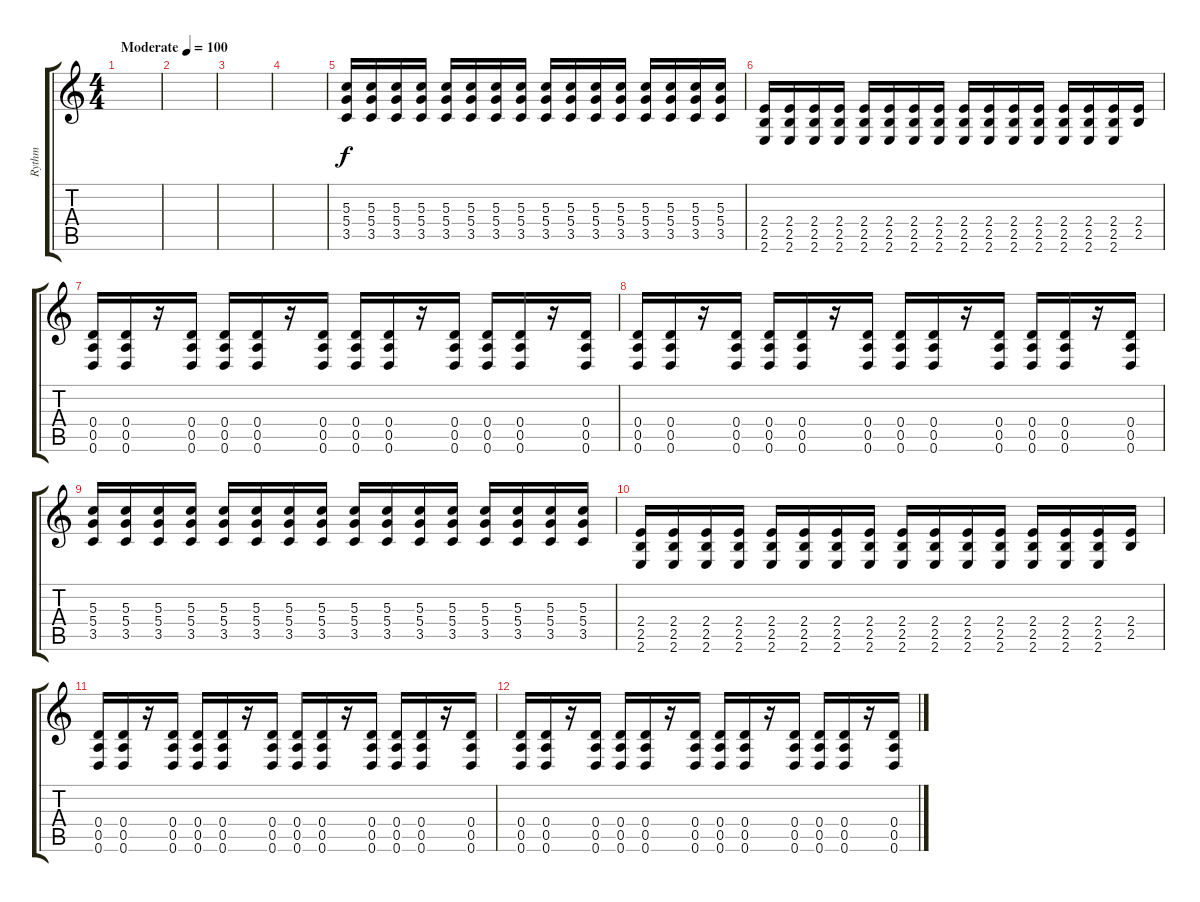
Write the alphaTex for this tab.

\track ("Rythm" "Rythm") {instrument overdrivenguitar}
\staff {score tabs}
\tuning (E4 B3 G3 D3 A2 D2) {hide}
\ts (4 4)
\tempo (100 "Moderate")
\clef g2
\ks c
|
|
|
|
(5.3 5.4 3.5).16 (5.3 5.4 3.5).16 (5.3 5.4 3.5).16 (5.3 5.4 3.5).16 (5.3 5.4 3.5).16 (5.3 5.4 3.5).16 (5.3 5.4 3.5).16 (5.3 5.4 3.5).16 (5.3 5.4 3.5).16 (5.3 5.4 3.5).16 (5.3 5.4 3.5).16 (5.3 5.4 3.5).16 (5.3 5.4 3.5).16 (5.3 5.4 3.5).16 (5.3 5.4 3.5).16 (5.3 5.4 3.5).16 |
(2.4 2.5 2.6).16 (2.4 2.5 2.6).16 (2.4 2.5 2.6).16 (2.4 2.5 2.6).16 (2.4 2.5 2.6).16 (2.4 2.5 2.6).16 (2.4 2.5 2.6).16 (2.4 2.5 2.6).16 (2.4 2.5 2.6).16 (2.4 2.5 2.6).16 (2.4 2.5 2.6).16 (2.4 2.5 2.6).16 (2.4 2.5 2.6).16 (2.4 2.5 2.6).16 (2.4 2.5 2.6).16 (2.4 2.5).16 |
(0.4 0.5 0.6).16 (0.4 0.5 0.6).16 r.16 (0.4 0.5 0.6).16 (0.4 0.5 0.6).16 (0.4 0.5 0.6).16 r.16 (0.4 0.5 0.6).16 (0.4 0.5 0.6).16 (0.4 0.5 0.6).16 r.16 (0.4 0.5 0.6).16 (0.4 0.5 0.6).16 (0.4 0.5 0.6).16 r.16 (0.4 0.5 0.6).16 |
(0.4 0.5 0.6).16 (0.4 0.5 0.6).16 r.16 (0.4 0.5 0.6).16 (0.4 0.5 0.6).16 (0.4 0.5 0.6).16 r.16 (0.4 0.5 0.6).16 (0.4 0.5 0.6).16 (0.4 0.5 0.6).16 r.16 (0.4 0.5 0.6).16 (0.4 0.5 0.6).16 (0.4 0.5 0.6).16 r.16 (0.4 0.5 0.6).16 |
(5.3 5.4 3.5).16 (5.3 5.4 3.5).16 (5.3 5.4 3.5).16 (5.3 5.4 3.5).16 (5.3 5.4 3.5).16 (5.3 5.4 3.5).16 (5.3 5.4 3.5).16 (5.3 5.4 3.5).16 (5.3 5.4 3.5).16 (5.3 5.4 3.5).16 (5.3 5.4 3.5).16 (5.3 5.4 3.5).16 (5.3 5.4 3.5).16 (5.3 5.4 3.5).16 (5.3 5.4 3.5).16 (5.3 5.4 3.5).16 |
(2.4 2.5 2.6).16 (2.4 2.5 2.6).16 (2.4 2.5 2.6).16 (2.4 2.5 2.6).16 (2.4 2.5 2.6).16 (2.4 2.5 2.6).16 (2.4 2.5 2.6).16 (2.4 2.5 2.6).16 (2.4 2.5 2.6).16 (2.4 2.5 2.6).16 (2.4 2.5 2.6).16 (2.4 2.5 2.6).16 (2.4 2.5 2.6).16 (2.4 2.5 2.6).16 (2.4 2.5 2.6).16 (2.4 2.5).16 |
(0.4 0.5 0.6).16 (0.4 0.5 0.6).16 r.16 (0.4 0.5 0.6).16 (0.4 0.5 0.6).16 (0.4 0.5 0.6).16 r.16 (0.4 0.5 0.6).16 (0.4 0.5 0.6).16 (0.4 0.5 0.6).16 r.16 (0.4 0.5 0.6).16 (0.4 0.5 0.6).16 (0.4 0.5 0.6).16 r.16 (0.4 0.5 0.6).16 |
(0.4 0.5 0.6).16 (0.4 0.5 0.6).16 r.16 (0.4 0.5 0.6).16 (0.4 0.5 0.6).16 (0.4 0.5 0.6).16 r.16 (0.4 0.5 0.6).16 (0.4 0.5 0.6).16 (0.4 0.5 0.6).16 r.16 (0.4 0.5 0.6).16 (0.4 0.5 0.6).16 (0.4 0.5 0.6).16 r.16 (0.4 0.5 0.6).16
